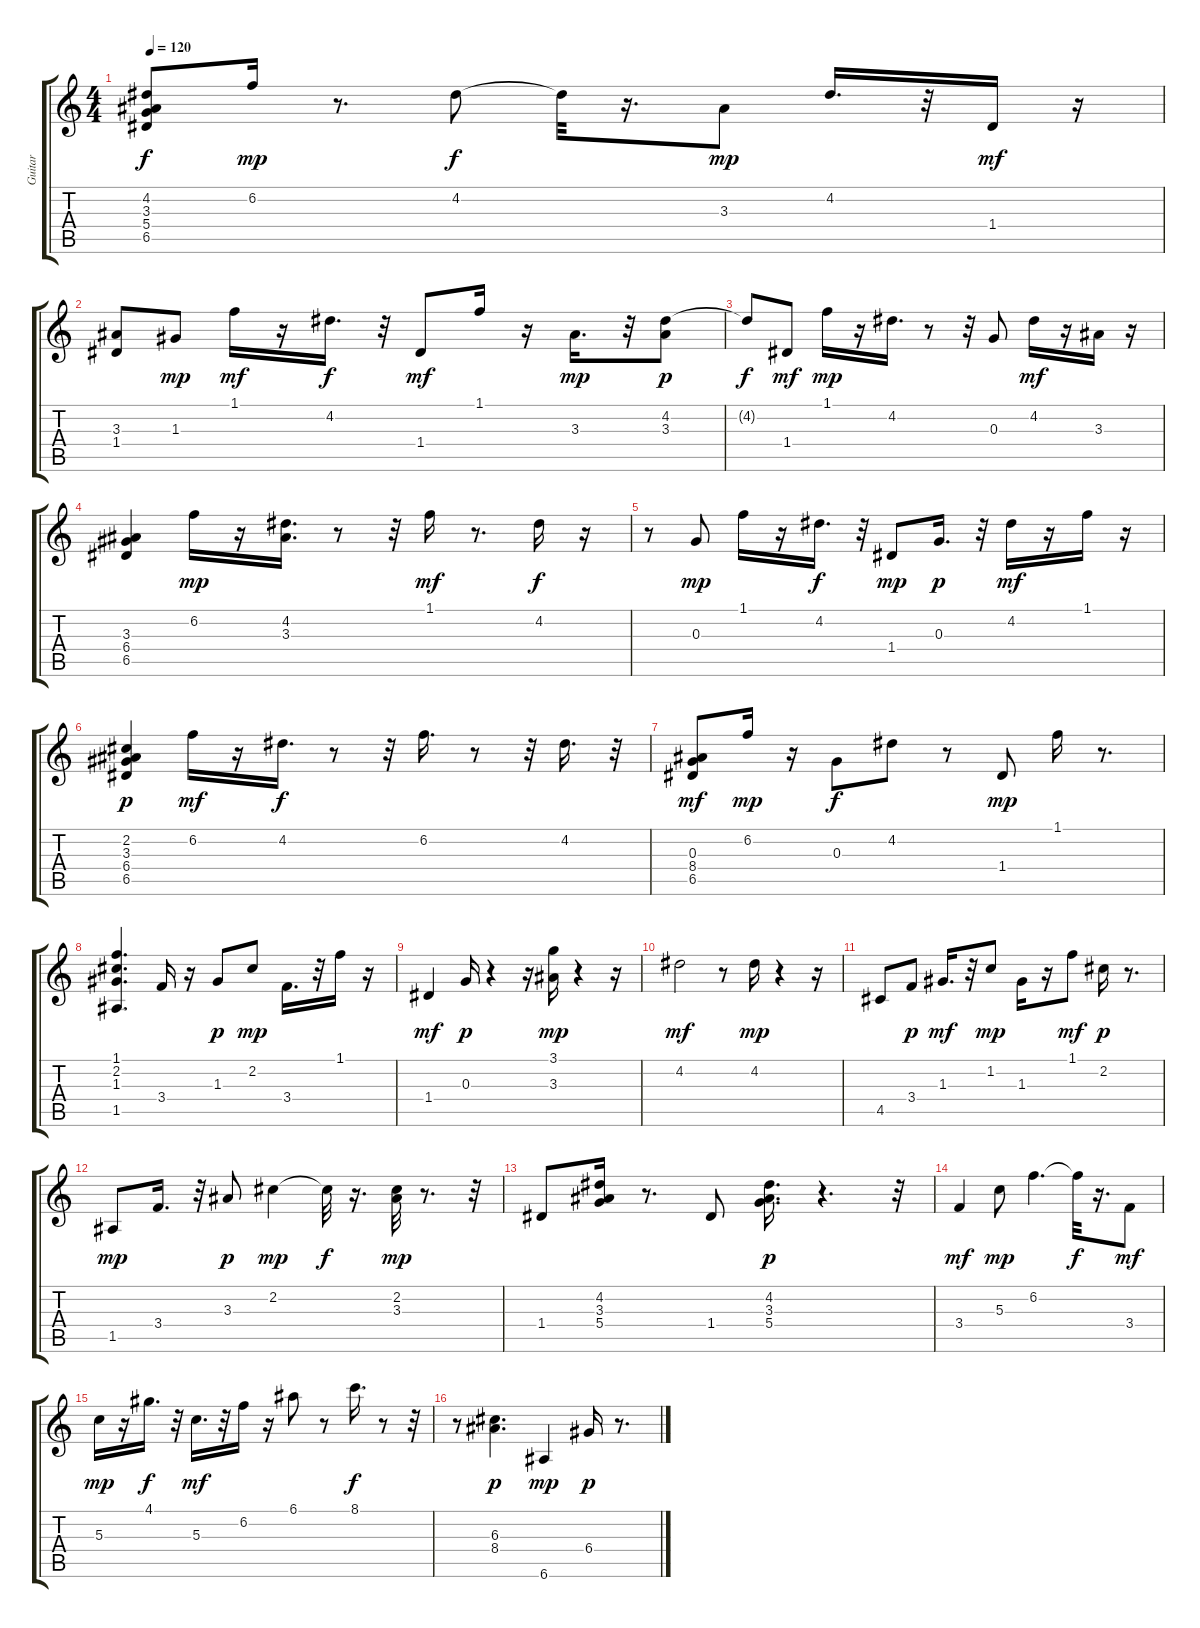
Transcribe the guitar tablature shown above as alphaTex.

\track ("Guitar" "Guitar") {instrument acousticguitarsteel}
\staff {score tabs}
\tuning (E4 B3 G3 D3 A2 E2) {hide}
\ts (4 4)
\tempo 120
\clef g2
\ks c
(4.2{t} 3.3{t} 5.4{t} 6.5{t}).8{dy f} 6.2.16{dy mp} r.8{d} 4.2.8{dy f} 4.2{t}.32 r.16{d} 3.3.8{dy mp} 4.2.16{d} r.32 1.4.16{dy mf} r.16 |
(3.3 1.4).8 1.3.8{dy mp} 1.1.16{dy mf} r.16 4.2.16{d dy f} r.32 1.4.8{dy mf} 1.1.16 r.16 3.3.16{d dy mp} r.32 (4.2 3.3).8{dy p} |
4.2{t}.8{dy f} 1.4.8{dy mf} 1.1.16{dy mp} r.16 4.2.16{d} r.8 r.32 0.3.8 4.2.16{dy mf} r.16 3.3.16 r.16 |
(3.3 6.4 6.5).4 6.2.16{dy mp} r.16 (4.2 3.3).16{d} r.8 r.32 1.1.16{dy mf} r.8{d} 4.2.16{dy f} r.16 |
r.8 0.3.8{dy mp} 1.1.16 r.16 4.2.16{d dy f} r.32 1.4.8{dy mp} 0.3.16{d dy p} r.32 4.2.16{dy mf} r.16 1.1.16 r.16 |
(2.2 3.3 6.4 6.5).4{dy p} 6.2.16{dy mf} r.16 4.2.16{d dy f} r.8 r.32 6.2.16{d} r.8 r.32 4.2.16{d} r.32 |
(0.3 8.4 6.5).8{dy mf} 6.2.16{dy mp} r.16 0.3.8{dy f} 4.2.8 r.8 1.4.8{dy mp} 1.1.16 r.8{d} |
(1.1 2.2 1.3 1.5).4{d} 3.4.16 r.16 1.3.8{dy p} 2.2.8{dy mp} 3.4.16{d} r.32 1.1.16 r.16 |
1.4.4{dy mf} 0.3.16{dy p} r.4 r.16 (3.1 3.3).16{dy mp} r.4 r.16 |
4.2.2{dy mf} r.8 4.2.16{dy mp} r.4 r.16 |
4.5.8 3.4.8{dy p} 1.3.16{d dy mf} r.32 1.2.8{dy mp} 1.3.16 r.16 1.1.8{dy mf} 2.2.16{dy p} r.8{d} |
1.5.8{dy mp} 3.4.16{d} r.32 3.3.8{dy p} 2.2.4{dy mp} 2.2{t}.32{dy f} r.16{d} (2.2 3.3).32{dy mp} r.8{d} r.32 |
1.4.8 (4.2 3.3 5.4).16 r.8{d} 1.4.8 (4.2 3.3 5.4).16{d dy p} r.4{d} r.32 |
3.4.4{dy mf} 5.3.8{dy mp} 6.2.4{d} 6.2{t}.32{dy f} r.16{d} 3.4.8{dy mf} |
5.3.16{dy mp} r.16 4.1.16{d dy f} r.32 5.3.16{d dy mf} r.32 6.2.16 r.16 6.1.8 r.8 8.1.16{d dy f} r.8 r.32 |
r.8 (6.3 8.4).4{d dy p} 6.6.4{dy mp} 6.4.16{dy p} r.8{d}
